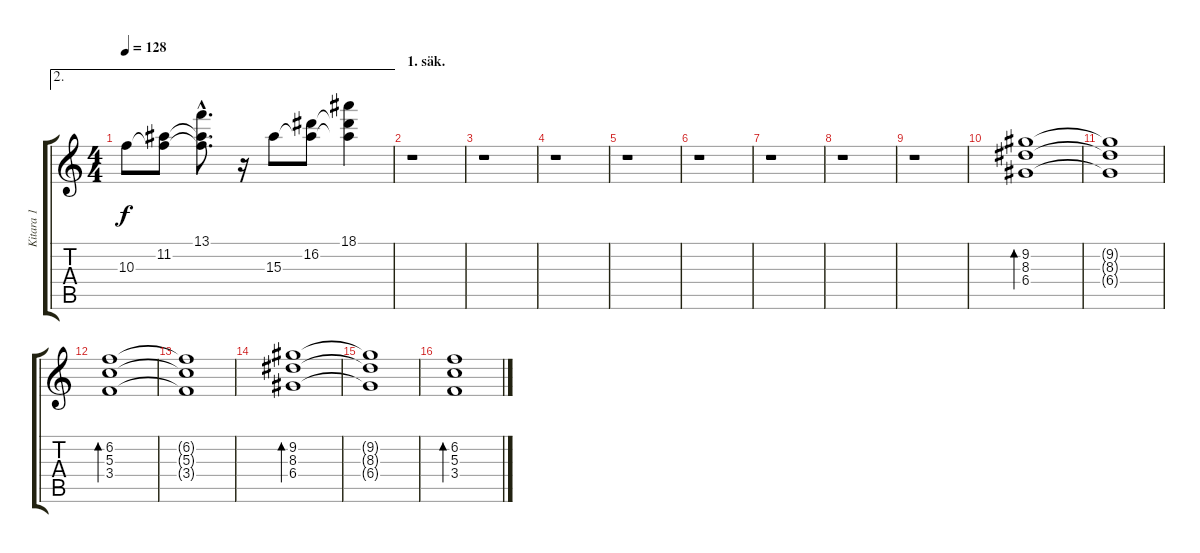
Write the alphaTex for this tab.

\track ("Kitara 1" "Kitara 1") {instrument overdrivenguitar}
\staff {score tabs}
\tuning (E4 B3 G3 D3 A2 D2) {hide}
\ae 2
\ts (4 4)
\tempo 128
\clef g2
\ks c
10.3.8{dy f} (11.2 10.3{t}).8 (13.1{hac} 11.2{hac t} 10.3{hac t}).8{d} r.16 15.3.8 (16.2 15.3{t}).8 (18.1 16.2{t} 15.3{t}).4 |
\section ("" "1. säk.")
r.1 |
r.1 |
r.1 |
r.1 |
r.1 |
r.1 |
r.1 |
r.1 |
(9.2 8.3 6.4).1{bd 240} |
(9.2{t} 8.3{t} 6.4{t}).1 |
(6.2 5.3 3.4).1{bd 240} |
(6.2{t} 5.3{t} 3.4{t}).1 |
(9.2 8.3 6.4).1{bd 240} |
(9.2{t} 8.3{t} 6.4{t}).1 |
(6.2 5.3 3.4).1{bd 240}
